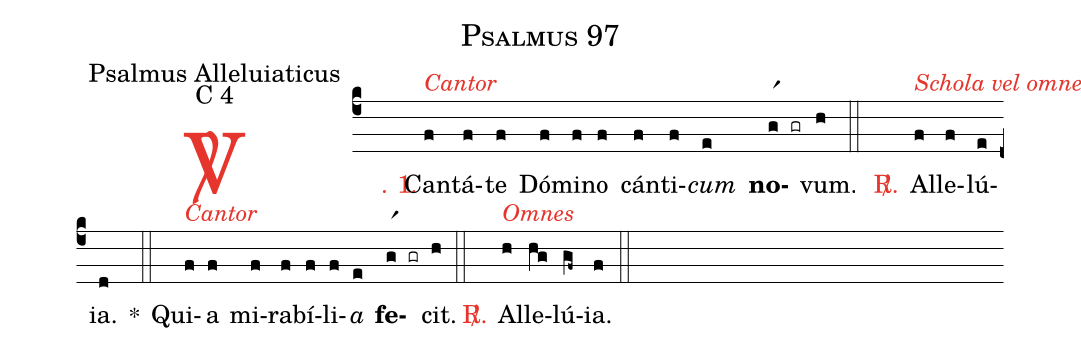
name: Psalmus 97;
office-part: Psalmus Alleluiaticus;
mode: C 4;
%%
(c4)

<c><sp>V/</sp>. 1.</c>() Can<alt>\textcolor{gregoriocolor}{Cantor}</alt>(f)tá(f)te(f) Dó(f)mi(f)no(f) cán(f)ti(f)<i>cum</i>(e) <b>no</b>(gr1 gr)vum.(h)

(::)

<nlba><c><sp>R/</sp>.</c>() Al<alt>\textcolor{gregoriocolor}{Schola vel omnes}</alt></nlba>(f)le(f)lú(e)ia.(d)

*(::)

Qui<alt>\textcolor{gregoriocolor}{Cantor}</alt>(f)a(f) mi(f)ra(f)bí(f)li(f)<i>a</i>(e) <b>fe</b>(gr1 gr)cit.(h)

(::)

<nlba><c><sp>R/</sp>.</c>() Al<alt>\textcolor{gregoriocolor}{Omnes}</alt></nlba>(h)le(hg)lú(gf~)ia.(f)

(::)
